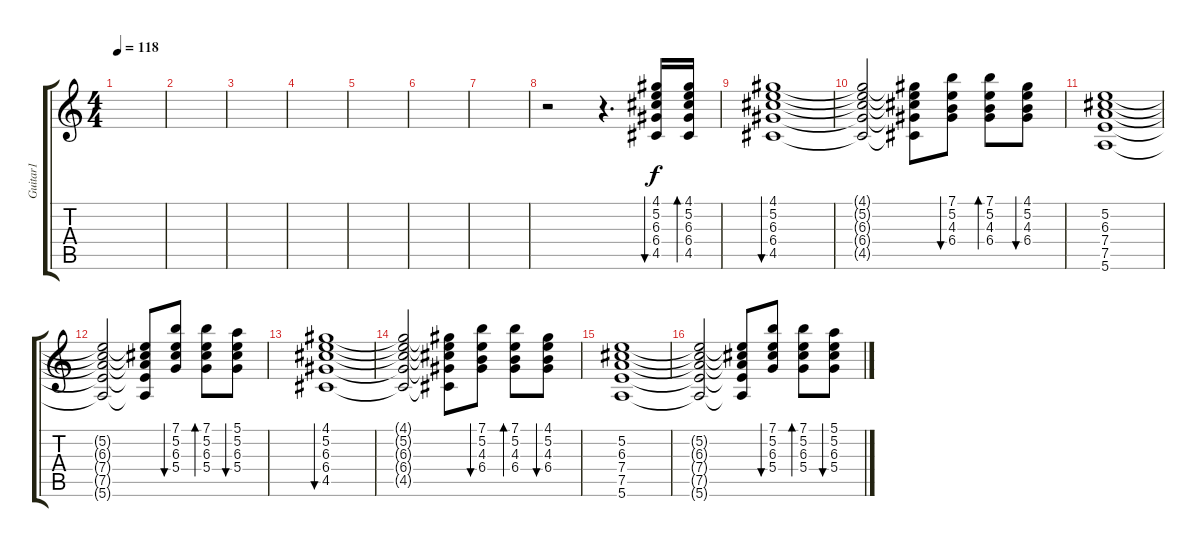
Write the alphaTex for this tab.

\track ("Guitar1" "Guitar1") {instrument acousticguitarnylon}
\staff {score tabs}
\tuning (E4 B3 G3 D3 A2 E2) {hide}
\ts (4 4)
\tempo 118
\clef g2
\ks c
|
|
|
|
|
|
|
r.2 r.4{d} (4.1 5.2 6.3 6.4 4.5).16{bu 30} (4.1 5.2 6.3 6.4 4.5).16{bd 30} |
(4.1 5.2 6.3 6.4 4.5).1{bu 120} |
(4.1{t} 5.2{t} 6.3{t} 6.4{t} 4.5{t}).2 (4.1{t} 5.2{t} 6.3{t} 6.4{t} 4.5{t}).8 (7.1 5.2 4.3 6.4).8{bu 30} (7.1 5.2 4.3 6.4).8{bd 30} (4.1 5.2 4.3 6.4).8{bu 30} |
(5.2 6.3 7.4 7.5 5.6).1 |
(5.2{t} 6.3{t} 7.4{t} 7.5{t} 5.6{t}).2 (5.2{t} 6.3{t} 7.4{t} 7.5{t} 5.6{t}).8 (7.1 5.2 6.3 5.4).8{bu 30} (7.1 5.2 6.3 5.4).8{bd 30} (5.1 5.2 6.3 5.4).8{bu 30} |
(4.1 5.2 6.3 6.4 4.5).1{bu 120} |
(4.1{t} 5.2{t} 6.3{t} 6.4{t} 4.5{t}).2 (4.1{t} 5.2{t} 6.3{t} 6.4{t} 4.5{t}).8 (7.1 5.2 4.3 6.4).8{bu 30} (7.1 5.2 4.3 6.4).8{bd 30} (4.1 5.2 4.3 6.4).8{bu 30} |
(5.2 6.3 7.4 7.5 5.6).1 |
(5.2{t} 6.3{t} 7.4{t} 7.5{t} 5.6{t}).2 (5.2{t} 6.3{t} 7.4{t} 7.5{t} 5.6{t}).8 (7.1 5.2 6.3 5.4).8{bu 30} (7.1 5.2 6.3 5.4).8{bd 30} (5.1 5.2 6.3 5.4).8{bu 30}
